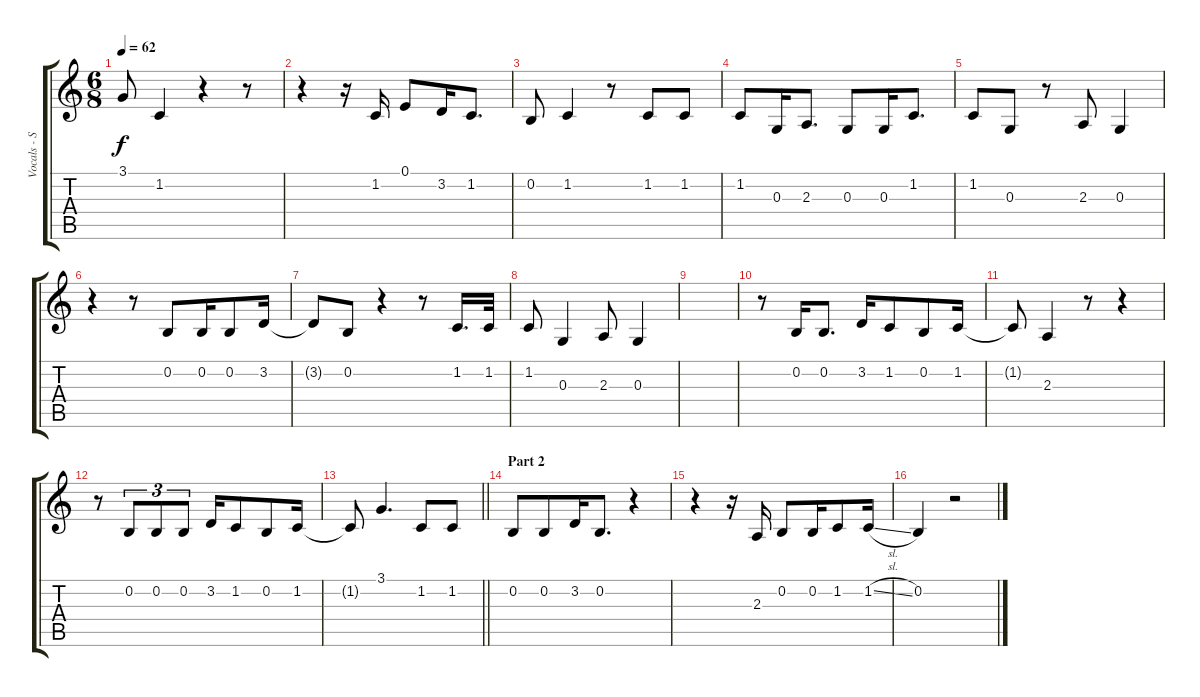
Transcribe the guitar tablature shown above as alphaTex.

\track ("Vocals - Simon Neil" "Vocals - S") {instrument altosax}
\staff {score tabs}
\tuning (E4 B3 G3 D3 A2 E2) {hide}
\ts (6 8)
\tempo 62
\clef g2
\ks c
3.1{t}.8{dy f} 1.2.4 r.4 r.8 |
r.4 r.16 1.2.16 0.1.8 3.2.16 1.2.8{d} |
0.2.8 1.2.4 r.8 1.2.8 1.2.8 |
1.2.8 0.3.16 2.3.8{d} 0.3.8 0.3.16 1.2.8{d} |
1.2.8 0.3.8 r.8 2.3.8 0.3.4 |
r.4 r.8 0.2.8 0.2.16 0.2.8 3.2.16 |
3.2{t}.8 0.2.8 r.4 r.8 1.2.16{d} 1.2.32 |
1.2.8 0.3.4 2.3.8 0.3.4 |
|
r.8 0.2.16 0.2.8{d} 3.2.16 1.2.8 0.2.8 1.2.16 |
1.2{t}.8 2.3.4 r.8 r.4 |
r.8 0.2.8{tu (3 2)} 0.2.8{tu (3 2)} 0.2.8{tu (3 2)} 3.2.16 1.2.8 0.2.8 1.2.16 |
\barLineRight lightlight
1.2{t}.8 3.1.4{d} 1.2.8 1.2.8 |
\section ("" "Part 2")
0.2.8 0.2.8 3.2.16 0.2.8{d} r.4 |
r.4 r.16 2.3.16 0.2.8 0.2.16 1.2.8 1.2{sl}.16 |
0.2.4 r.2
